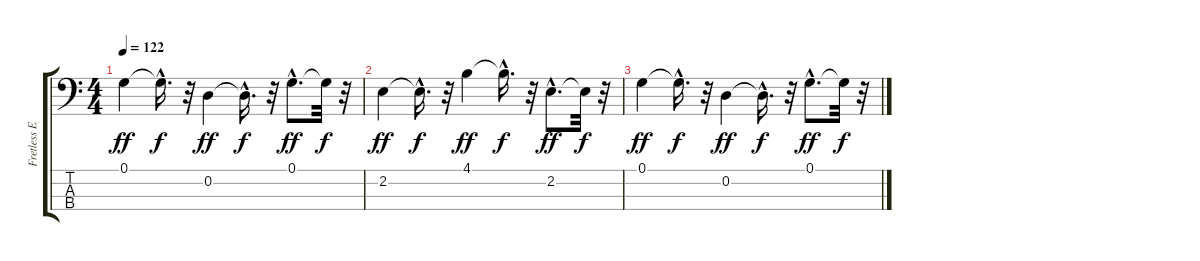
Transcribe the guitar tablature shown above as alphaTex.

\track ("Fretless E. Bass" "Fretless E") {instrument fretlessbass}
\staff {score tabs}
\tuning (G2 D2 A1 E1) {hide}
\ts (4 4)
\tempo 122
\clef f4
\ks c
0.1.4{dy ff volume 4} 0.1{hac t}.16{d dy f} r.32 0.2.4{dy ff volume 4} 0.2{hac t}.16{d dy f} r.32 0.1{hac}.8{d dy ff volume 3} 0.1{t}.32{dy f} r.32 |
2.2.4{dy ff volume 3} 2.2{hac t}.16{d dy f} r.32 4.1.4{dy ff volume 2} 4.1{hac t}.16{d dy f} r.32 2.2{hac}.8{d dy ff volume 2} 2.2{t}.32{dy f} r.32 |
0.1.4{dy ff volume 2} 0.1{hac t}.16{d dy f} r.32 0.2.4{dy ff volume 1} 0.2{hac t}.16{d dy f} r.32 0.1{hac}.8{d dy ff volume 0} 0.1{t}.32{dy f} r.32
